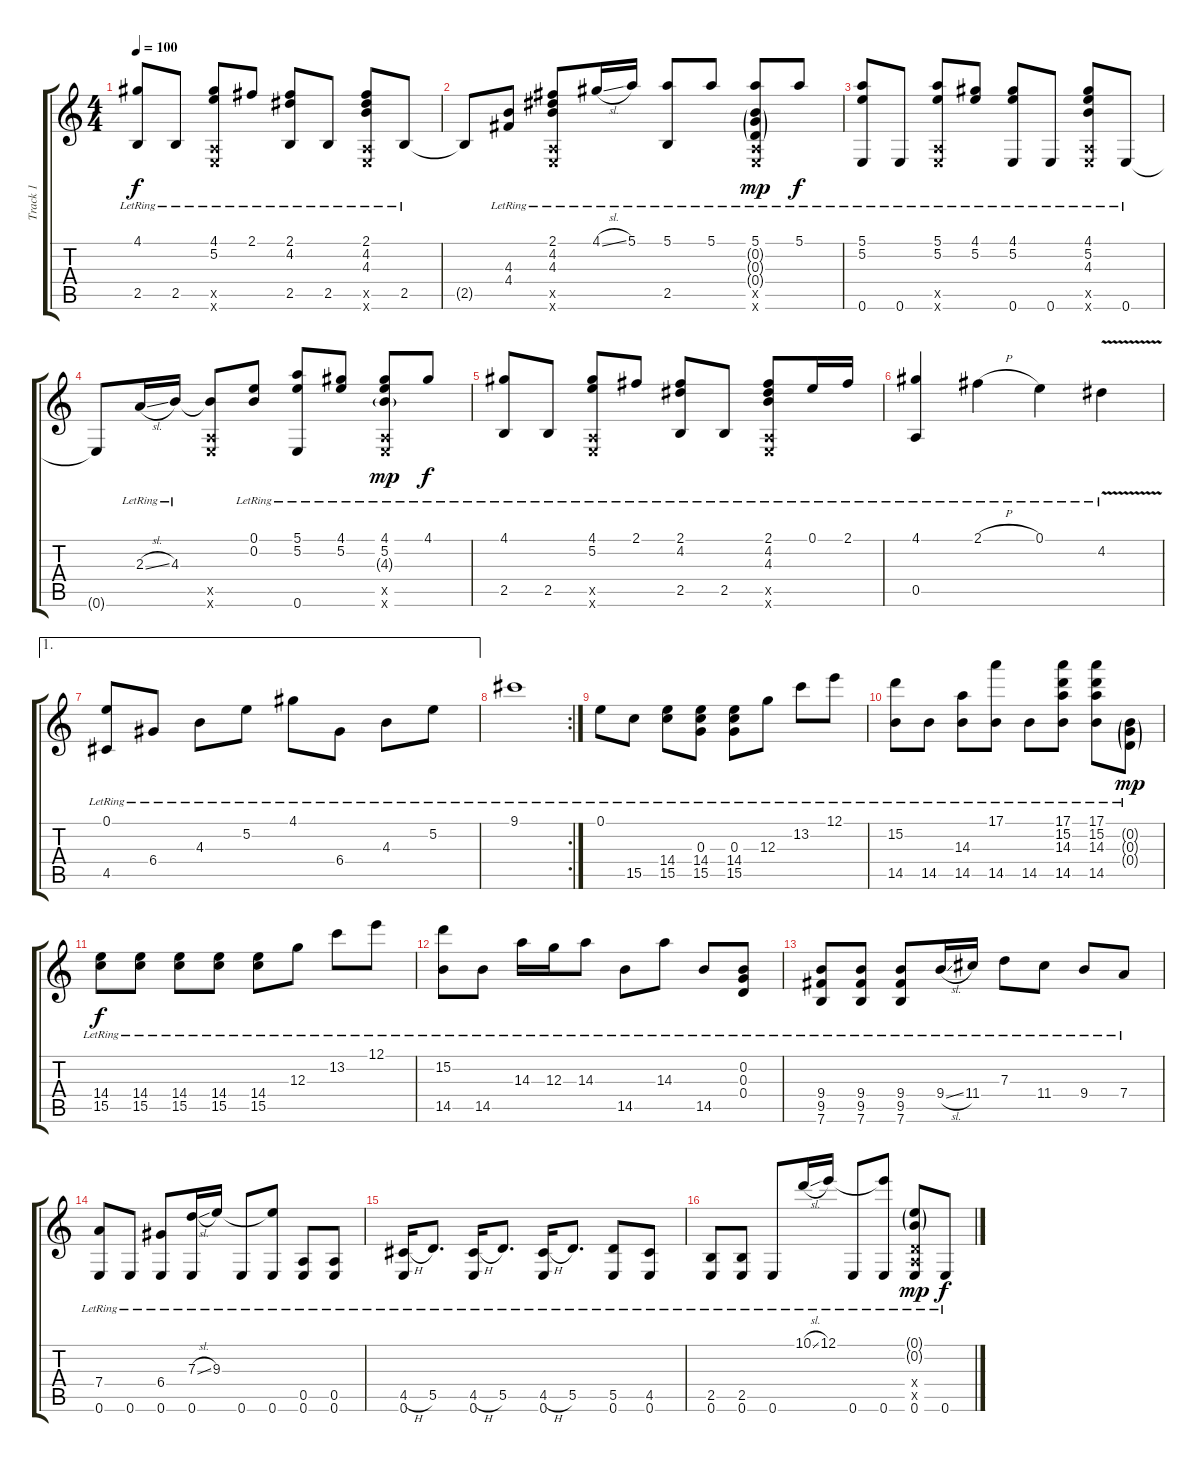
\track ("Track 1" "Track 1") {instrument acousticguitarsteel}
\staff {score tabs}
\tuning (E4 B3 G3 D3 A2 E2) {hide}
\ts (4 4)
\tempo 100
\clef g2
\ks c
(4.1{lr} 2.5{lr}).8{dy f} 2.5{lr}.8 (4.1{lr} 5.2{lr} 0.5{x} 0.6{x}).8 2.1{lr}.8 (2.1{lr} 4.2{lr} 2.5{lr}).8 2.5{lr}.8 (2.1{lr} 4.2{lr} 4.3{lr} 0.5{x} 0.6{x}).8 2.5{lr}.8 |
2.5{t}.8 (4.3{lr} 4.4{lr}).8 (2.1{lr} 4.2{lr} 4.3{lr} 0.5{x} 0.6{x}).8 4.1{sl lr}.16 5.1{lr}.16 (5.1{lr} 2.5{lr}).8 5.1{lr}.8 (5.1{lr} 0.2{g lr} 0.3{g lr} 0.4{g lr} 0.5{x} 0.6{x}).8{dy mp} 5.1{lr}.8{dy f} |
(5.1{lr} 5.2{lr} 0.6{lr}).8 0.6{lr}.8 (5.1{lr} 5.2{lr} 0.5{x} 0.6{x}).8 (4.1{lr} 5.2{lr}).8 (4.1{lr} 5.2{lr} 0.6{lr}).8 0.6{lr}.8 (4.1{lr} 5.2{lr} 4.3{lr} 0.5{x} 0.6{x}).8 0.6{lr}.8 |
0.6{t}.8 2.3{sl lr}.16 4.3{lr}.16 (4.3{t} 0.5{x} 0.6{x}).8 (0.1{lr} 0.2{lr}).8 (5.1{lr} 5.2{lr} 0.6{lr}).8 (4.1{lr} 5.2{lr}).8 (4.1{lr} 5.2{lr} 4.3{g lr} 0.5{x} 0.6{x}).8{dy mp} 4.1{lr}.8{dy f} |
(4.1{lr} 2.5{lr}).8 2.5{lr}.8 (4.1{lr} 5.2{lr} 0.5{x} 0.6{x}).8 2.1{lr}.8 (2.1{lr} 4.2{lr} 2.5{lr}).8 2.5{lr}.8 (2.1{lr} 4.2{lr} 4.3{lr} 0.5{x} 0.6{x}).8 0.1{lr}.16 2.1{lr}.16 |
(4.1{lr} 0.5{lr}).4 2.1{h lr}.4 0.1{lr}.4 4.2{v lr}.4 |
\ae 1
(0.1{lr} 4.5{lr}).8 6.4{lr}.8 4.3{lr}.8 5.2{lr}.8 4.1{lr}.8 6.4{lr}.8 4.3{lr}.8 5.2{lr}.8 |
\rc 2
9.1{lr}.1 |
0.1{lr}.8 15.5{lr}.8 (14.4{lr} 15.5{lr}).8 (0.3{lr} 14.4{lr} 15.5{lr}).8 (0.3{lr} 14.4{lr} 15.5{lr}).8 12.3{lr}.8 13.2{lr}.8 12.1{lr}.8 |
(15.2{lr} 14.5{lr}).8 14.5{lr}.8 (14.3{lr} 14.5{lr}).8 (17.1{lr} 14.5{lr}).8 14.5{lr}.8 (17.1{lr} 15.2{lr} 14.3{lr} 14.5{lr}).8 (17.1{lr} 15.2{lr} 14.3{lr} 14.5{lr}).8 (0.2{g lr} 0.3{g lr} 0.4{g lr}).8{dy mp} |
(14.4{lr} 15.5{lr}).8{dy f} (14.4{lr} 15.5{lr}).8 (14.4{lr} 15.5{lr}).8 (14.4{lr} 15.5{lr}).8 (14.4{lr} 15.5{lr}).8 12.3{lr}.8 13.2{lr}.8 12.1{lr}.8 |
(15.2{lr} 14.5{lr}).8 14.5{lr}.8 14.3{lr}.16 12.3{lr}.16 14.3{lr}.8 14.5{lr}.8 14.3{lr}.8 14.5{lr}.8 (0.2{lr} 0.3{lr} 0.4{lr}).8 |
(9.4{lr} 9.5{lr} 7.6{lr}).8 (9.4{lr} 9.5{lr} 7.6{lr}).8 (9.4{lr} 9.5{lr} 7.6{lr}).8 9.4{sl lr}.16 11.4{lr}.16 7.3{lr}.8 11.4{lr}.8 9.4{lr}.8 7.4{lr}.8 |
(7.4{lr} 0.6{lr}).8 0.6{lr}.8 (6.4{lr} 0.6{lr}).8 (7.3{sl lr} 0.6{lr}).16 9.3{lr}.16 0.6{lr}.8 (9.3{t} 0.6{lr}).8 (0.5{lr} 0.6{lr}).8 (0.5{lr} 0.6{lr}).8 |
(4.5{h lr} 0.6{lr}).16 5.5{lr}.8{d} (4.5{h lr} 0.6{lr}).16 5.5{lr}.8{d} (4.5{h lr} 0.6{lr}).16 5.5{lr}.8{d} (5.5{lr} 0.6{lr}).8 (4.5{lr} 0.6{lr}).8 |
(2.5{lr} 0.6{lr}).8 (2.5{lr} 0.6{lr}).8 0.6{lr}.8 10.1{sl lr}.16 12.1{lr}.16 0.6{lr}.8 (12.1{t} 0.6{lr}).8 (0.1{g lr} 0.2{g lr} 0.4{x} 0.5{x} 0.6{lr}).8{dy mp} 0.6{lr}.8{dy f}
